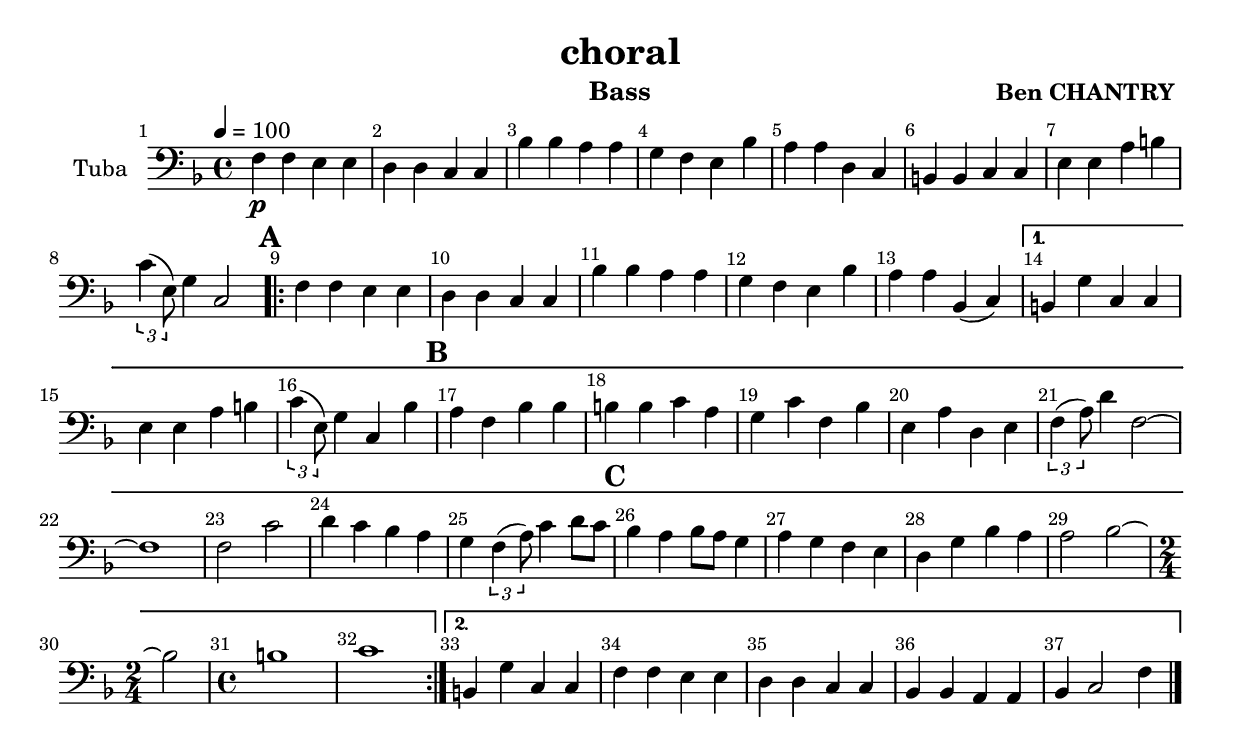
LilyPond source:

\version "2.13.31"
\header{
title = "choral"
composer = \markup\bold "Ben CHANTRY "
instrument = "Bass"
}

\paper{ page-count = #1 }

bass = \relative c 
{ \set Staff.midiInstrument = #"tuba"
\tempo 4 = 100
\time 4/4
\clef bass
\key f \major
\set Score.barNumberVisibility = #all-bar-numbers-visible
\bar ""
\override Score.BarNumber #'break-visibility = #' #(#f #t #t)
%mesure 1
f4\p f e e
d d c c
bes' bes a a
g f e bes'
%mesure 5
a a d, c
b b c c
e e a b
\times 2/3{c4( e,8)} g4 c,2 \mark\default
\repeat volta2{
f4 f e e
%mesure10
d d c c
bes' bes a a
g f e bes'
a a bes,(c)
}
\alternative{
	{b g' c, c
%mesure 15
e e a b
\times 2/3{c4( e,8)} g4 c, bes'\mark\default
a f bes bes
b b c a
g c f, bes
%mesure20
e, a d, e 
\times 2/3{f( a8)} d4 f,2
~f1
f2 c'2
d4 c bes a
%mesure25
g \times 2/3{f( a8)} c4 d8 c8\mark\default
bes4 a bes8 a g4
 a4  g f e
d g bes a
a2 bes2~
%mesure30
\time 2/4
bes2
\time4/4 
b1
c1}
{b,4 g'4 c, c
f f e e
%mesure35
d d c c
bes bes a a 
bes c2 f4}
}
\bar"|."
}

\score{ 
\unfoldRepeats 	\bass 
\midi { 
	\context{
         \Score 
        tempoWholesPerMinute = #(ly:make-moment 100 4)
    }
}
}

\score {
\new Staff {  
    \set Staff.instrumentName = \markup {"Tuba"}
    \bass
}
\layout{}
}






















